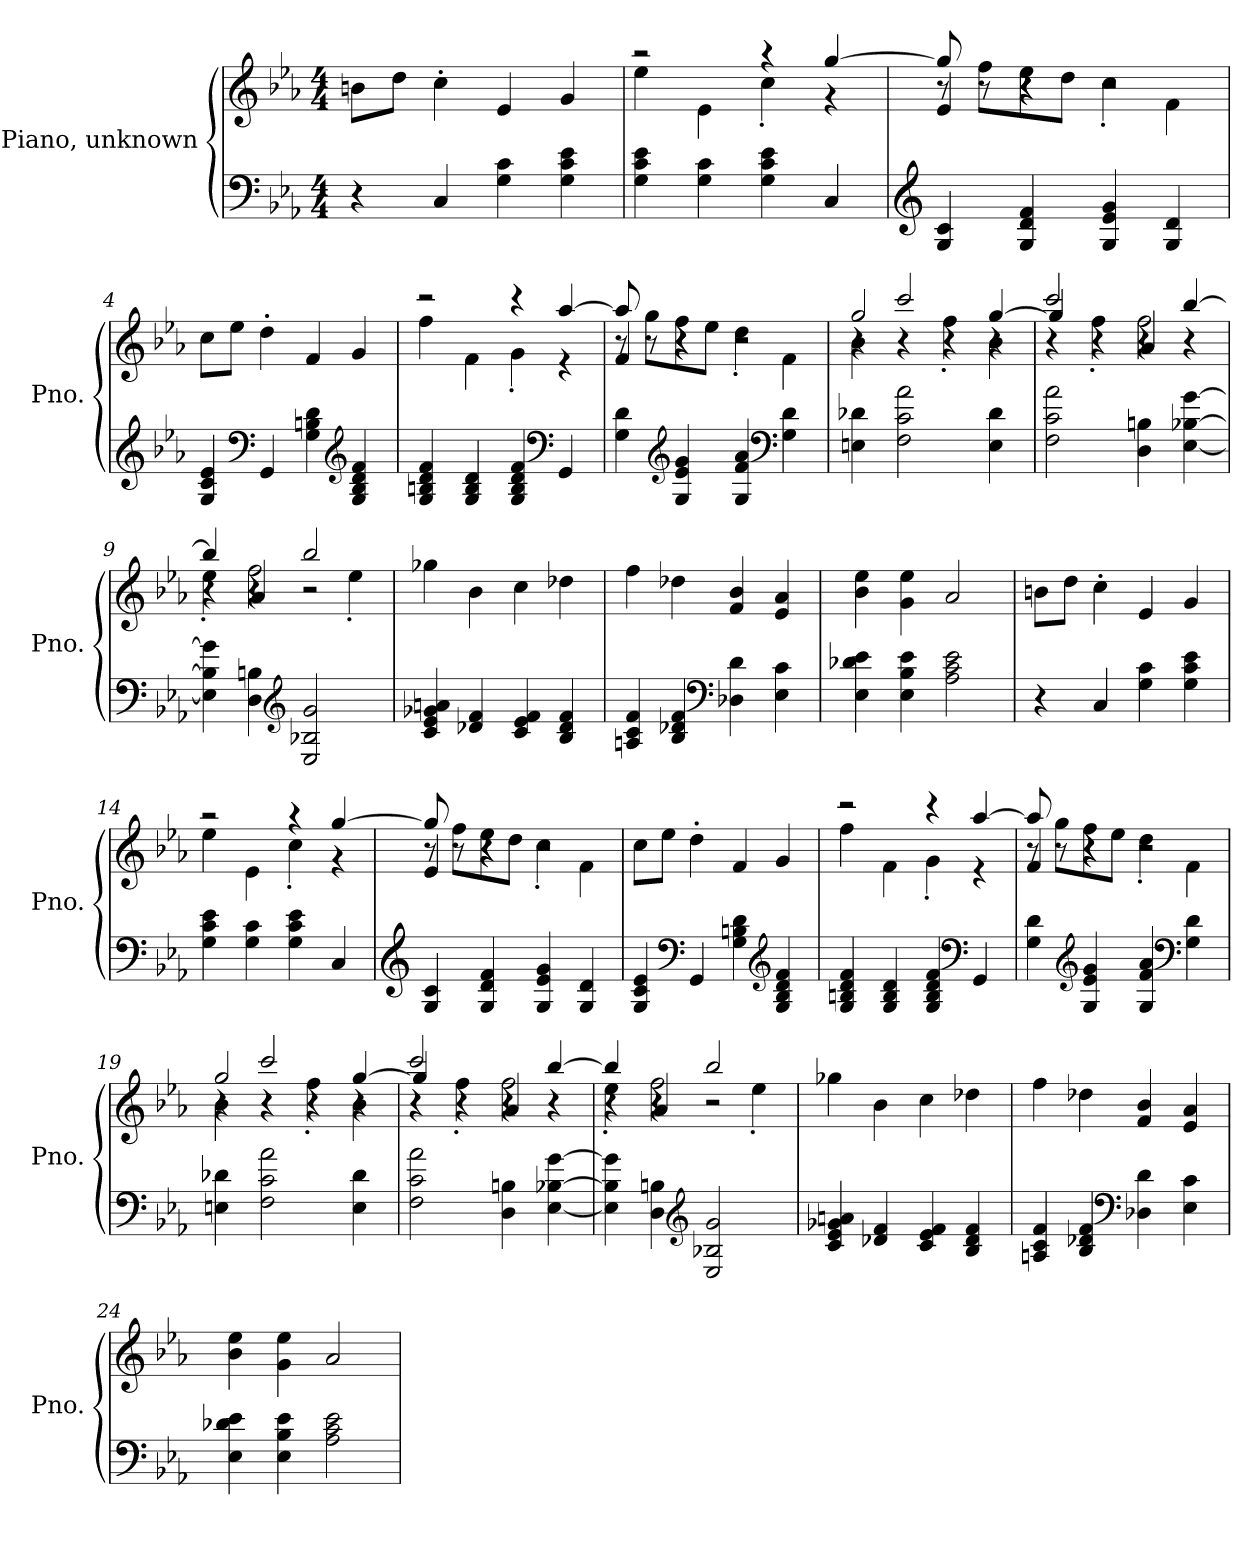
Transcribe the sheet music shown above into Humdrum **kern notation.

**kern	**kern
*part1	*part1
*staff2	*staff1
*I"Piano, unknown	*
*I'Pno.	*
*clefF4	*clefG2
*k[b-e-a-]	*k[b-e-a-]
*M4/4	*M4/4
*MM120	*MM120
=1	=1
4r	8bn\L
.	8dd\J
4C/	4cc'\
4G\ 4c\	4e-/
4G\ 4c\ 4e-\	4g/
=2	=2
*	*^
4G\ 4c\ 4e-\	2r	4ee-\
4G\ 4c\	.	4e-\
4G\ 4c\ 4e-\	4r	4cc'\
4C/	[4gg/	4r
*	*v	*v
=3	=3
*clefG2	*
*	*^
*	*	*^
4G/ 4c/	8gg/]	8r	4e-/
.	8r	8ff\L	.
4G/ 4d/ 4f/	4r	8ee-\	4r
.	.	8dd\J	.
4G/ 4e-/ 4g/	2r	4cc'\	2r
4G/ 4d/	.	4f\	.
*	*v	*v	*v
=4	=4
4G/ 4c/ 4e-/	8cc\L
.	8ee-\J
*clefF4	*
4GG/	4dd'\
4G\ 4Bn\ 4d\	4f/
*clefG2	*
4G/ 4B/ 4d/ 4f/	4g/
=5	=5
*	*^
4G/ 4Bn/ 4d/ 4f/	2r	4ff\
4G/ 4B/ 4d/	.	4f\
4G/ 4B/ 4d/ 4f/	4r	4g'\
*clefF4	*	*
4GG/	[4aa-/	4r
!!LO:LB:g=z
=6	=6	=6
*	*	*^
4G\ 4d\	8aa-/]	8r	4f/
.	8r	8gg\L	.
*clefG2	*	*	*
4G/ 4e-/ 4g/	4r	8ff\	4r
.	.	8ee-\J	.
4G/ 4f/ 4a-/	2r	4dd'\	2r
*clefF4	*	*	*
4G\ 4d\	.	4f\	.
=7	=7	=7	=7
4En\ 4d-X\	4r	4b-\	2gg/
2F\ 2c\ 2a-\	2ccc/	4r	.
.	.	4ff'\	4r
4E\ 4d-\	4r	4b-\	[4gg/
=8	=8	=8	=8
2F\ 2c\ 2a-\	2ccc/	4r	4gg/]
.	.	4ff'\	4r
4D\ 4Bn\	4r	2ff\	4a-/
[4E-\ [4B-X\ [4g\	[4bb-/	.	4r
=9	=9	=9	=9
4E-\] 4B-\] 4g\]	4bb-/]	4ee-'\	4r
4D\ 4Bn\	4r	2ff\	4a-/
*clefG2	*	*	*
2E-/ 2B-X/ 2g/	2r	.	2bb-/
.	.	4ee-'\	.
*	*v	*v	*v
=10	=10
4c/ 4e-/ 4g-X/ 4an/	4gg-X\
4d-X/ 4f/	4b-\
4c/ 4e-/ 4f/	4cc\
4B-/ 4d-/ 4f/	4dd-X\
!!LO:LB:g=z
=11	=11
4An/ 4c/ 4f/	4ff\
4B-/ 4d-X/ 4f/	4dd-X\
*clefF4	*
4D-X\ 4d-\	4f/ 4b-/
4E-\ 4c\	4e-/ 4a-/
=12	=12
4E-\ 4d-X\ 4e-\	4b-\ 4ee-\
4E-\ 4B-\ 4e-\	4g\ 4ee-\
2A-\ 2c\ 2e-\	2a-/
=13	=13
4r	8bn\L
.	8dd\J
4C/	4cc'\
4G\ 4c\	4e-/
4G\ 4c\ 4e-\	4g/
=14	=14
*	*^
4G\ 4c\ 4e-\	2r	4ee-\
4G\ 4c\	.	4e-\
4G\ 4c\ 4e-\	4r	4cc'\
4C/	[4gg/	4r
*	*v	*v
=15	=15
*clefG2	*
*	*^
*	*	*^
4G/ 4c/	8gg/]	8r	4e-/
.	8r	8ff\L	.
4G/ 4d/ 4f/	4r	8ee-\	4r
.	.	8dd\J	.
4G/ 4e-/ 4g/	2r	4cc'\	2r
4G/ 4d/	.	4f\	.
*	*v	*v	*v
!!LO:LB:g=z
=16	=16
4G/ 4c/ 4e-/	8cc\L
.	8ee-\J
*clefF4	*
4GG/	4dd'\
4G\ 4Bn\ 4d\	4f/
*clefG2	*
4G/ 4B/ 4d/ 4f/	4g/
=17	=17
*	*^
4G/ 4Bn/ 4d/ 4f/	2r	4ff\
4G/ 4B/ 4d/	.	4f\
4G/ 4B/ 4d/ 4f/	4r	4g'\
*clefF4	*	*
4GG/	[4aa-/	4r
=18	=18	=18
*	*	*^
4G\ 4d\	8aa-/]	8r	4f/
.	8r	8gg\L	.
*clefG2	*	*	*
4G/ 4e-/ 4g/	4r	8ff\	4r
.	.	8ee-\J	.
4G/ 4f/ 4a-/	2r	4dd'\	2r
*clefF4	*	*	*
4G\ 4d\	.	4f\	.
=19	=19	=19	=19
4En\ 4d-X\	4r	4b-\	2gg/
2F\ 2c\ 2a-\	2ccc/	4r	.
.	.	4ff'\	4r
4E\ 4d-\	4r	4b-\	[4gg/
=20	=20	=20	=20
2F\ 2c\ 2a-\	2ccc/	4r	4gg/]
.	.	4ff'\	4r
4D\ 4Bn\	4r	2ff\	4a-/
[4E-\ [4B-X\ [4g\	[4bb-/	.	4r
!!LO:LB:g=z	!!	!!
=21	=21	=21	=21
4E-\] 4B-\] 4g\]	4bb-/]	4ee-'\	4r
4D\ 4Bn\	4r	2ff\	4a-/
*clefG2	*	*	*
2E-/ 2B-X/ 2g/	2r	.	2bb-/
.	.	4ee-'\	.
*	*v	*v	*v
=22	=22
4c/ 4e-/ 4g-X/ 4an/	4gg-X\
4d-X/ 4f/	4b-\
4c/ 4e-/ 4f/	4cc\
4B-/ 4d-/ 4f/	4dd-X\
=23	=23
4An/ 4c/ 4f/	4ff\
4B-/ 4d-X/ 4f/	4dd-X\
*clefF4	*
4D-X\ 4d-\	4f/ 4b-/
4E-\ 4c\	4e-/ 4a-/
=24	=24
4E-\ 4d-X\ 4e-\	4b-\ 4ee-\
4E-\ 4B-\ 4e-\	4g\ 4ee-\
2A-\ 2c\ 2e-\	2a-/
=	=
*-	*-
